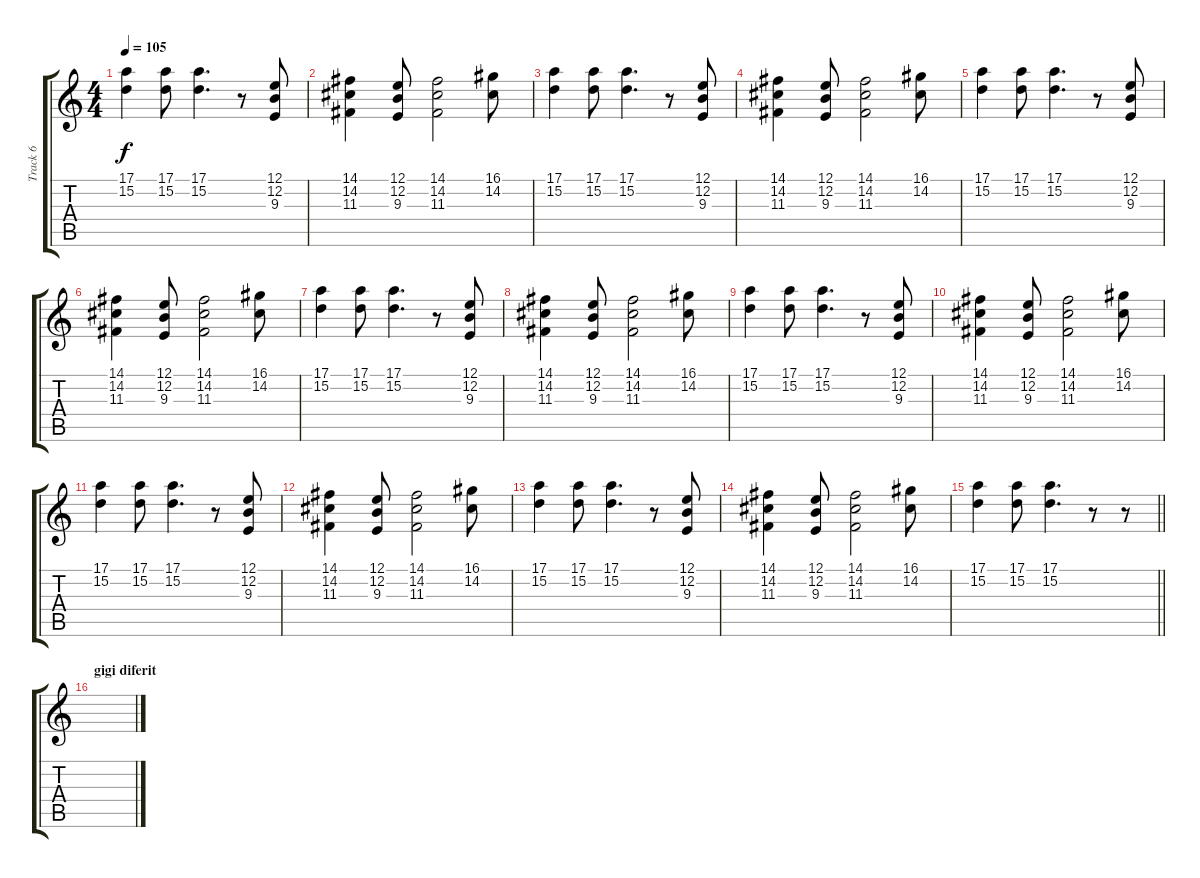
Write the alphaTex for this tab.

\track ("Track 6" "Track 6") {instrument drawbarorgan}
\staff {score tabs}
\tuning (E4 B3 G3 D3 A2 E2) {hide}
\ts (4 4)
\tempo 105
\clef g2
\ks c
(17.1 15.2).4{dy f} (17.1 15.2).8 (17.1 15.2).4{d} r.8 (12.1 12.2 9.3).8 |
(14.1 14.2 11.3).4 (12.1 12.2 9.3).8 (14.1 14.2 11.3).2 (16.1 14.2).8 |
(17.1 15.2).4 (17.1 15.2).8 (17.1 15.2).4{d} r.8 (12.1 12.2 9.3).8 |
(14.1 14.2 11.3).4 (12.1 12.2 9.3).8 (14.1 14.2 11.3).2 (16.1 14.2).8 |
(17.1 15.2).4 (17.1 15.2).8 (17.1 15.2).4{d} r.8 (12.1 12.2 9.3).8 |
(14.1 14.2 11.3).4 (12.1 12.2 9.3).8 (14.1 14.2 11.3).2 (16.1 14.2).8 |
(17.1 15.2).4 (17.1 15.2).8 (17.1 15.2).4{d} r.8 (12.1 12.2 9.3).8 |
(14.1 14.2 11.3).4 (12.1 12.2 9.3).8 (14.1 14.2 11.3).2 (16.1 14.2).8 |
(17.1 15.2).4 (17.1 15.2).8 (17.1 15.2).4{d} r.8 (12.1 12.2 9.3).8 |
(14.1 14.2 11.3).4 (12.1 12.2 9.3).8 (14.1 14.2 11.3).2 (16.1 14.2).8 |
(17.1 15.2).4 (17.1 15.2).8 (17.1 15.2).4{d} r.8 (12.1 12.2 9.3).8 |
(14.1 14.2 11.3).4 (12.1 12.2 9.3).8 (14.1 14.2 11.3).2 (16.1 14.2).8 |
(17.1 15.2).4 (17.1 15.2).8 (17.1 15.2).4{d} r.8 (12.1 12.2 9.3).8 |
(14.1 14.2 11.3).4 (12.1 12.2 9.3).8 (14.1 14.2 11.3).2 (16.1 14.2).8 |
\barLineRight lightlight
(17.1 15.2).4 (17.1 15.2).8 (17.1 15.2).4{d} r.8 r.8 |
\section ("" "gigi diferit")
